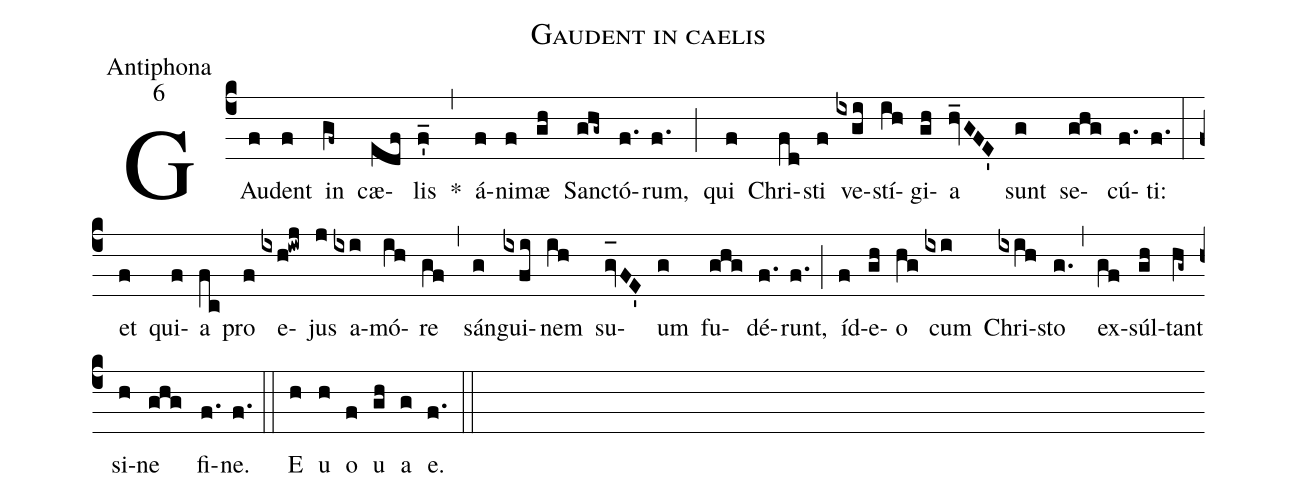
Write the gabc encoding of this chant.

name:Gaudent in caelis;
office-part:Antiphona;
mode:6;
%%
(c4) GAu(f)dent(f) in(gf~) cæ(edf)lis(f'_) *(,) á(f)ni(f)mæ(gh) San(ghg~)ctó(f.)rum,(f.) (;) qui(f) Chri(fd)sti(f) ve(ixgi)stí(ih)gi(gh)a(hv_GFE') sunt(g) se(ghg)cú(f.)ti:(f.) (:) et(f) qui(f)a(fc) pro(f) e(ixh!iwj)jus(j) a(ixi)mó(ih)re(gf) (,) sán(g)gui(ixfi)nem(ih) su(gv_[oh:h]FE')um(g) fu(ghg)dé(f.)runt,(f.) (;) íd(f)e(gh)o(hg) cum(ixi) Chri(ixih)sto(g.) (,) ex(gf)súl(gh)tant(hg~) si(h)ne(ghg) fi(f.)ne.(f.) (::) <eu>E(h) u(h) o(f) u(gh) a(g) e.</eu>(f.) (::)
